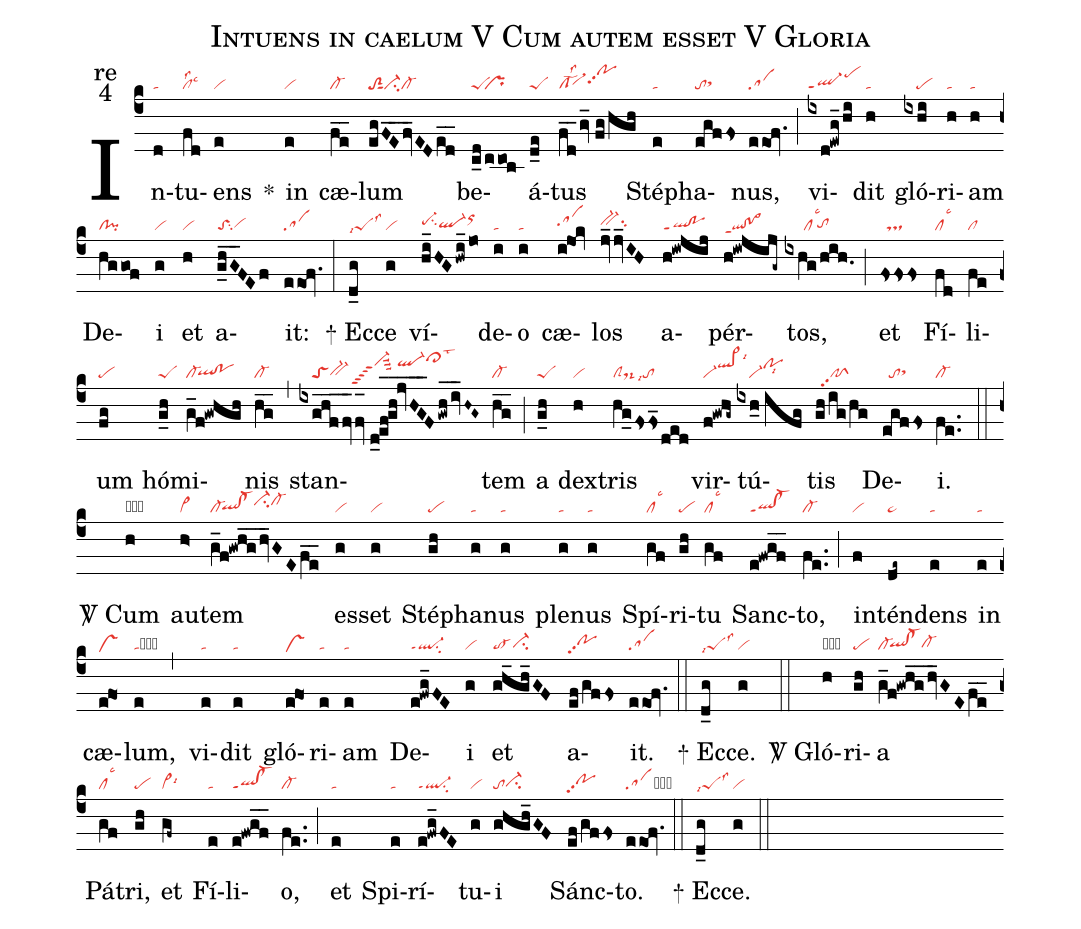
name:Intuens in caelum V Cum autem esset V Gloria;
office-part:re;
mode:4;
nabc-lines:1;
%%
(c4) In(d|ta)tu(fd|cllss2lsc3)ens(e|vi) <sp>*</sp>() in(e|vi) cæ(fe__|cl-)lum(egFE__fv_EDed__|toS2sut1ci-cl-) be(c_d/ccob|peS``pr)á(d_e|peS)tus(f_d_2/gv_//fg/hgh|poG-lss2pohlpp2) Sté(e|ta)pha(egffs|tosthh)nus,(eeof.|sa) (;) vi(ixd!ewg_/hi|ql-ppt1pehk)dit(h|ta) gló(ixhi|////pe)ri(h|ta)am(h|ta) De(hggof|cl!pi)i(g|vi) et(h|vi) a(ghG___FEf|toSsu2vihg)it:(eeof.|sa) (:)
<sp>+</sp> Ec(d_g|peSlsi7lss3)ce(g|vi) ví(hi_HG/hwi_/jo|pe-hhsu2ql-hgorhj)de(i|ta)o(i|ta) cæ(i@jok|sahh)los(jv_jv_IH|bv-hhsu2) a(h!iwjij|ql!poppt1)pér(h!iwjijg~|ql!po>ppt1)tos,(ixhg/hih.|//////cllsc3`tohg) (;) et(fsfsfs|//ts) Fí(fd|cllsc3)li(fe|cl)um(fg|pe) hó(g_h|peS)mi(g_f!gwhgh|cl-`qlhg!pohg)nis(hg__|cl-) (,) stan(ixghf___fv_fv_//d_ef_!gh_!jvHG___F/gwh_/iv_H~G~|////toSbv-hgvi-hkppt5suu3/ql-hkcl>hmlst3)tem(hg__|cl-) (;) a(g_h|peS) dex(h|vi)tris(hg_fsfs_ded|clSds-tolsi7) vir(f!gwhg~|vi-ql>hjlsi6)tú(ixh_0//ifg|////vi-pohjlsi8)tis(gh/ig/hg|//pfSpp2) De(egffs|//tosthh)i.(fe..|cl-) (::)

<sp>V/</sp> Cum(h|obvi) au(h>|vi>)tem(g_f!gwhg__hv_GEfe__|cl-`qlhg!cl-hgci-hicl-hi) es(g|vi)set(g|vi) Sté(gh|pe)pha(g|ta)nus(g|ta) ple(g|ta)nus(g|ta) Spí(gf|cllsc3)ri(gh|pe)tu(gf|cllsc3) Sanc(e!fwgf__|ql!cl-ppt1)to,(fe..|cl-) (;) in(f|vi)tén(de~|ta>)dens(e|ta) in(e|ta) cæ(efO1|vshe)lum,(e|tacb) (,) vi(e|ta)dit(e|ta) gló(efO1|vshe)ri(e|ta)am(e|ta) De(e!fwg_FE|ql-ppt1su2)i(g|vi) et(gh_gh_GF|to-ci-hg) a(ef/gffs|pohhpp2)it.(eeof.|sa) (::)

<sp>+</sp> Ec(d_g|peSlsi7lss3)ce.(g|vi) (::)

<sp>V/</sp> Gló(h|obvi)ri(gh|pe)a(g_f!gwhg__/hv_GEfe__|cl-`qlhg!cl-hgcl-hg) Pá(gf|cllsc3)tri,(gh|pe) et(gf~|vi>lsi6) Fí(e|ta)li(e!fwgf__|ql!cl-ppt1)o,(fe..|cl-) (;) et(e|ta) Spi(e|ta)rí(e!fwg_FE|ql-ppt1su2)tu(g|vi)i(ghgh_GF|toci-hg) Sánc(ef/gffs|pohhpp2)to.(eeof.|sacb) (::)

<sp>+</sp> Ec(d_g|peSlsi7lss3)ce.(g|vi) (::)
